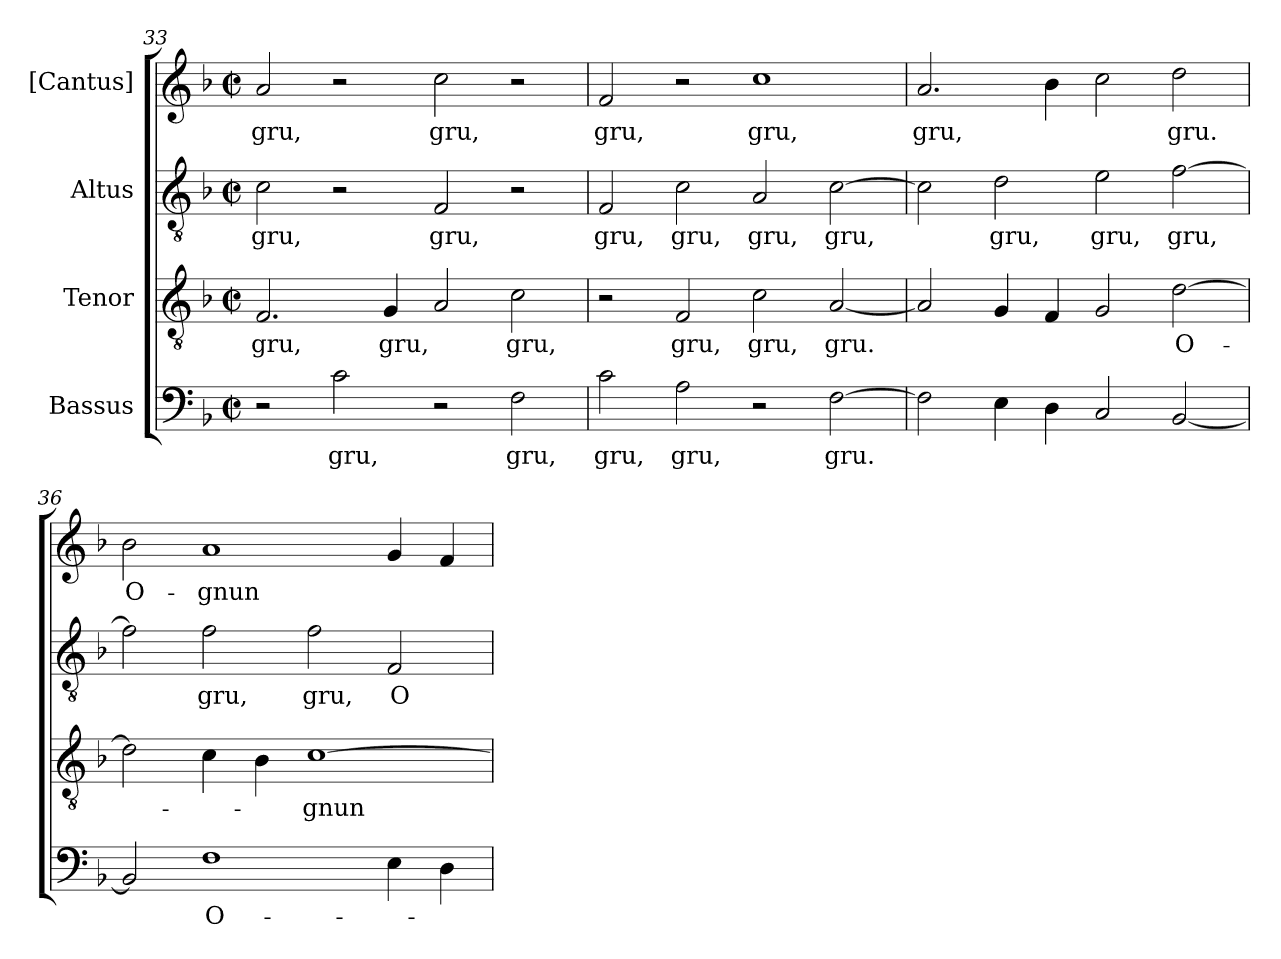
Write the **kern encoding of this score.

**kern	**text	**kern	**text	**kern	**text	**kern	**text
*part4	*part4	*part3	*part3	*part2	*part2	*part1	*part1
*staff4	*staff4	*staff3	*staff3	*staff2	*staff2	*staff1	*staff1
*I"Bassus	*	*I"Tenor	*	*I"Altus	*	*I"[Cantus]	*
*clefF4	*	*clefGv2	*	*clefGv2	*	*clefG2	*
*k[b-]	*	*k[b-]	*	*k[b-]	*	*k[b-]	*
*F:	*	*F:	*	*F:	*	*F:	*
*M2/2	*	*M2/2	*	*M2/2	*	*M2/2	*
*met(c|)	*	*met(c|)	*	*met(c|)	*	*met(c|)	*
=33	=33	=33	=33	=33	=33	=33	=33
!	!	!	!LO:LY:b	!	!LO:LY:b:cj	!	!LO:LY:b:cj
2r	.	2.F/	gru,	2c\	gru,	2a/	gru,
!	!LO:LY:b:cj	!	!	!	!	!	!
2c\	gru,	.	.	2r	.	2r	.
!	!	!	!LO:LY:b	!	!	!	!
.	.	4G/	gru,	.	.	.	.
!	!	!	!	!	!LO:LY:b:cj	!	!LO:LY:b:cj
2r	.	2A/	.	2F/	gru,	2cc\	gru,
!	!LO:LY:b:cj	!	!LO:LY:b:cj	!	!	!	!
2F\	gru,	2c\	gru,	2r	.	2r	.
=34	=34	=34	=34	=34	=34	=34	=34
!	!LO:LY:b:cj	!	!	!	!LO:LY:b:cj	!	!LO:LY:b:cj
2c\	gru,	2r	.	2F/	gru,	2f/	gru,
!	!LO:LY:b:cj	!	!LO:LY:b:cj	!	!LO:LY:b:cj	!	!
2A\	gru,	2F/	gru,	2c\	gru,	2r	.
!	!	!	!LO:LY:b:cj	!	!LO:LY:b:cj	!	!LO:LY:b:cj
2r	.	2c\	gru,	2A/	gru,	1cc	gru,
!	!LO:LY:b	!	!LO:LY:b	!	!LO:LY:b	!	!
[>2F\	gru.	[<2A/	gru.	[>2c\	gru,	.	.
=35	=35	=35	=35	=35	=35	=35	=35
!	!	!	!	!	!	!	!LO:LY:b
2F\]	.	2A/]	.	2c\]	.	2.a/	gru,
!	!	!	!	!	!LO:LY:b:cj	!	!
4E\	.	4G/	.	2d\	gru,	.	.
4D\	.	4F/	.	.	.	4b-\	.
!	!	!	!	!	!LO:LY:b:cj	!	!
2C/	.	2G/	.	2e\	gru,	2cc\	.
!	!	!	!LO:LY:b:cj	!	!LO:LY:b	!	!LO:LY:b:cj
[<2BB-/	.	[>2d\	O-	[>2f\	gru,	2dd\	gru.
=36	=36	=36	=36	=36	=36	=36	=36
!	!	!	!	!	!	!	!LO:LY:b:cj
2BB-/]	.	2d\]	.	2f\]	.	2b-\	O-
!	!LO:LY:b:cj	!	!	!	!LO:LY:b:cj	!	!LO:LY:b
1F	O-	4c\	.	2f\	gru,	1a	-gnun
.	.	4B-\	.	.	.	.	.
!	!	!	!LO:LY:b	!	!LO:LY:b:cj	!	!
.	.	[>1c	-gnun	2f\	gru,	.	.
!	!	!	!	!	!LO:LY:b:cj	!	!
4E\	.	.	.	2F/	O-	4g/	.
4D\	.	.	.	.	.	4f/	.
=	=	=	=	=	=	=	=
*-	*-	*-	*-	*-	*-	*-	*-
